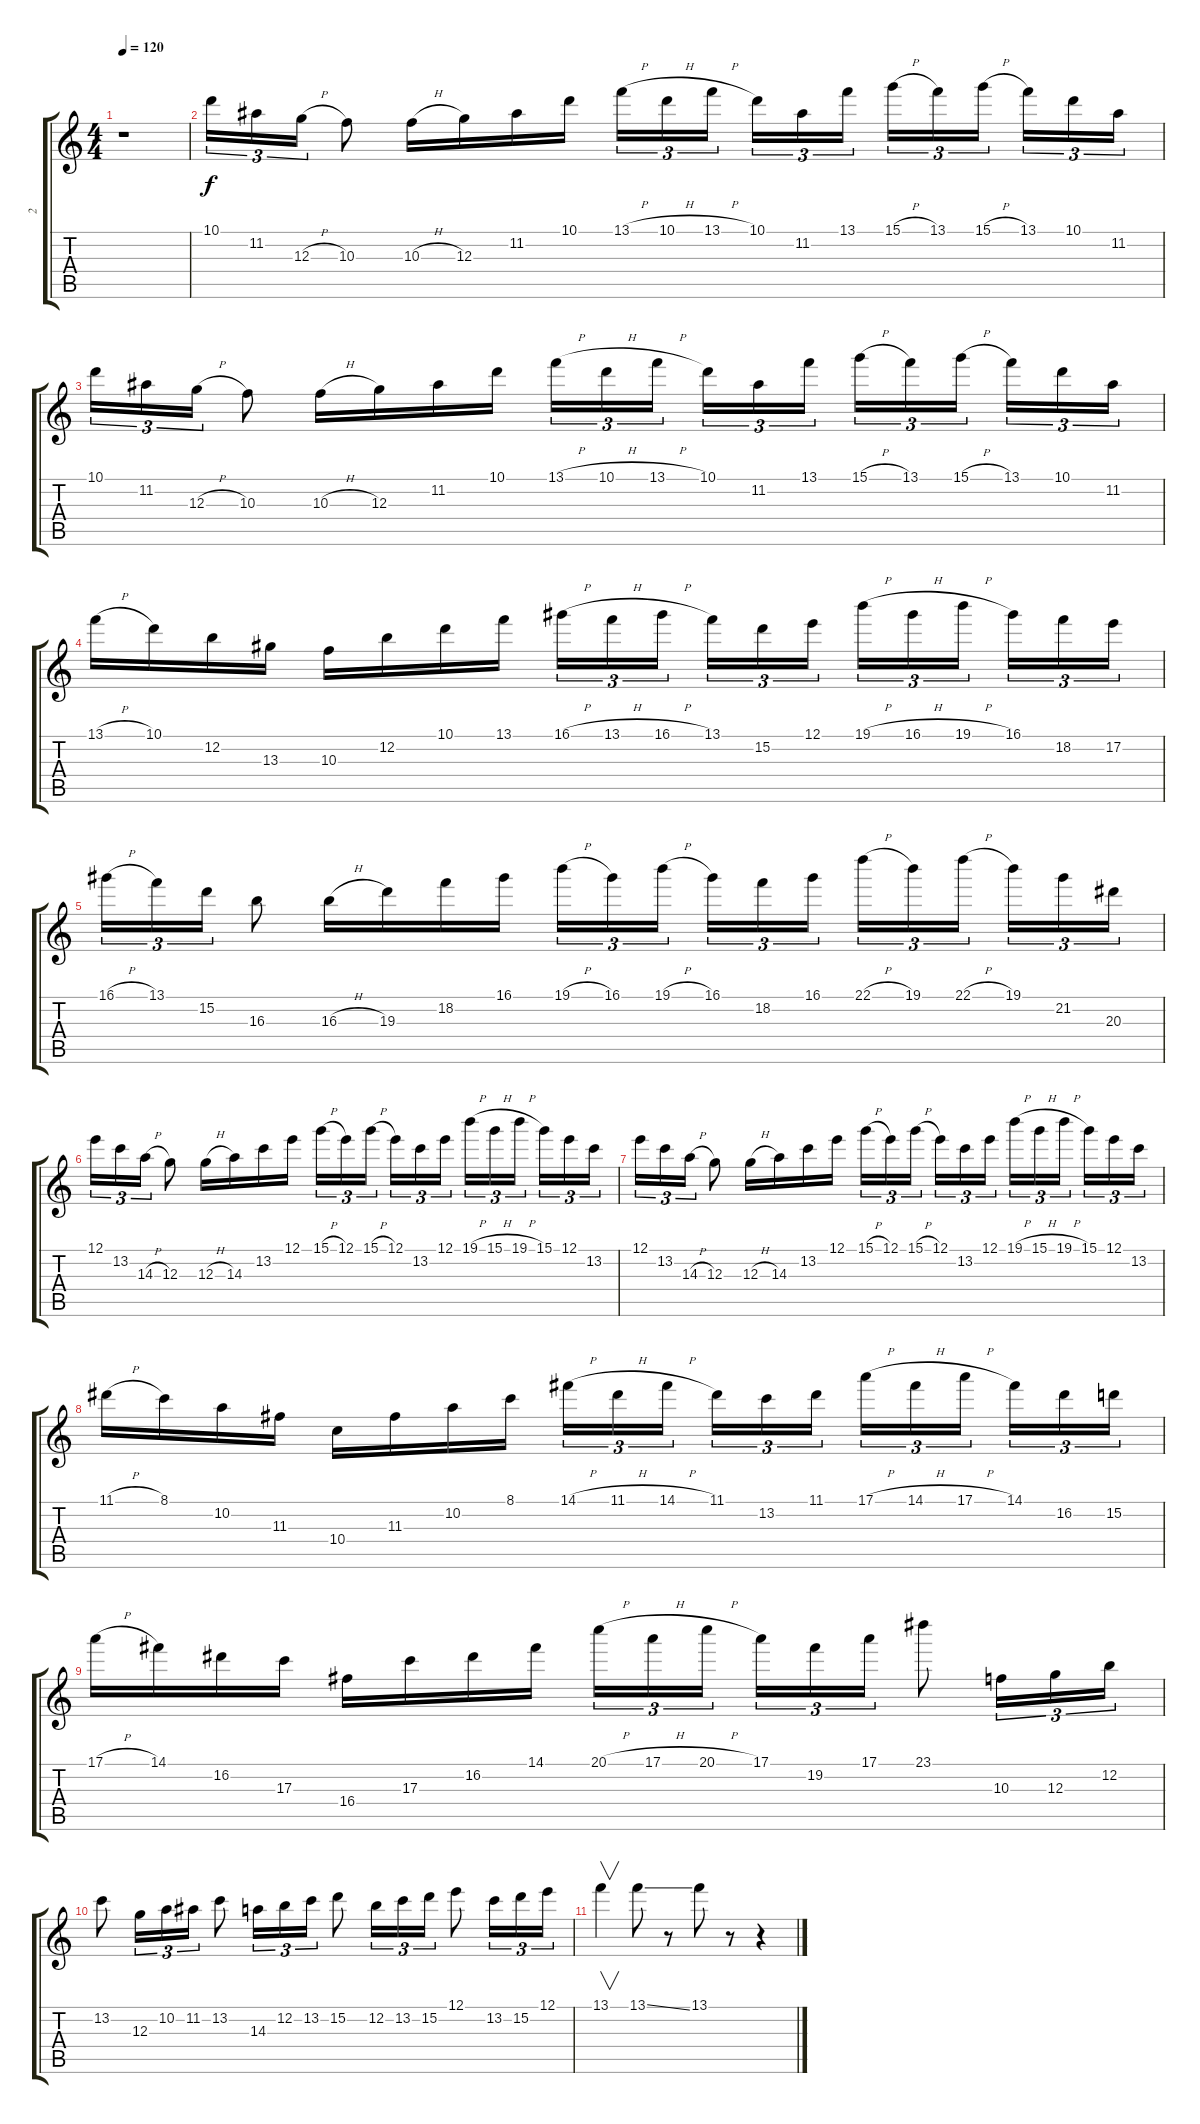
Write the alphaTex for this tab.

\track ("2" "2") {instrument distortionguitar}
\staff {score tabs}
\tuning (E4 B3 G3 D3 A2 E2) {hide}
\ts (4 4)
\tempo 120
\clef g2
\ks c
r.1{dy f} |
10.1.16{tu (3 2)} 11.2.16{tu (3 2)} 12.3{h}.16{tu (3 2)} 10.3.8 10.3{h}.16 12.3.16 11.2.16 10.1.16 13.1{h}.16{tu (3 2)} 10.1{h}.16{tu (3 2)} 13.1{h}.16{tu (3 2)} 10.1.16{tu (3 2)} 11.2.16{tu (3 2)} 13.1.16{tu (3 2)} 15.1{h}.16{tu (3 2)} 13.1.16{tu (3 2)} 15.1{h}.16{tu (3 2)} 13.1.16{tu (3 2)} 10.1.16{tu (3 2)} 11.2.16{tu (3 2)} |
10.1.16{tu (3 2)} 11.2.16{tu (3 2)} 12.3{h}.16{tu (3 2)} 10.3.8 10.3{h}.16 12.3.16 11.2.16 10.1.16 13.1{h}.16{tu (3 2)} 10.1{h}.16{tu (3 2)} 13.1{h}.16{tu (3 2)} 10.1.16{tu (3 2)} 11.2.16{tu (3 2)} 13.1.16{tu (3 2)} 15.1{h}.16{tu (3 2)} 13.1.16{tu (3 2)} 15.1{h}.16{tu (3 2)} 13.1.16{tu (3 2)} 10.1.16{tu (3 2)} 11.2.16{tu (3 2)} |
13.1{h}.16 10.1.16 12.2.16 13.3.16 10.3.16 12.2.16 10.1.16 13.1.16 16.1{h}.16{tu (3 2)} 13.1{h}.16{tu (3 2)} 16.1{h}.16{tu (3 2)} 13.1.16{tu (3 2)} 15.2.16{tu (3 2)} 12.1.16{tu (3 2)} 19.1{h}.16{tu (3 2)} 16.1{h}.16{tu (3 2)} 19.1{h}.16{tu (3 2)} 16.1.16{tu (3 2)} 18.2.16{tu (3 2)} 17.2.16{tu (3 2)} |
16.1{h}.16{tu (3 2)} 13.1.16{tu (3 2)} 15.2.16{tu (3 2)} 16.3.8 16.3{h}.16 19.3.16 18.2.16 16.1.16 19.1{h}.16{tu (3 2)} 16.1.16{tu (3 2)} 19.1{h}.16{tu (3 2)} 16.1.16{tu (3 2)} 18.2.16{tu (3 2)} 16.1.16{tu (3 2)} 22.1{h}.16{tu (3 2)} 19.1.16{tu (3 2)} 22.1{h}.16{tu (3 2)} 19.1.16{tu (3 2)} 21.2.16{tu (3 2)} 20.3.16{tu (3 2)} |
12.1.16{tu (3 2)} 13.2.16{tu (3 2)} 14.3{h}.16{tu (3 2)} 12.3.8 12.3{h}.16 14.3.16 13.2.16 12.1.16 15.1{h}.16{tu (3 2)} 12.1.16{tu (3 2)} 15.1{h}.16{tu (3 2)} 12.1.16{tu (3 2)} 13.2.16{tu (3 2)} 12.1.16{tu (3 2)} 19.1{h}.16{tu (3 2)} 15.1{h}.16{tu (3 2)} 19.1{h}.16{tu (3 2)} 15.1.16{tu (3 2)} 12.1.16{tu (3 2)} 13.2.16{tu (3 2)} |
12.1.16{tu (3 2)} 13.2.16{tu (3 2)} 14.3{h}.16{tu (3 2)} 12.3.8 12.3{h}.16 14.3.16 13.2.16 12.1.16 15.1{h}.16{tu (3 2)} 12.1.16{tu (3 2)} 15.1{h}.16{tu (3 2)} 12.1.16{tu (3 2)} 13.2.16{tu (3 2)} 12.1.16{tu (3 2)} 19.1{h}.16{tu (3 2)} 15.1{h}.16{tu (3 2)} 19.1{h}.16{tu (3 2)} 15.1.16{tu (3 2)} 12.1.16{tu (3 2)} 13.2.16{tu (3 2)} |
11.1{h}.16 8.1.16 10.2.16 11.3.16 10.4.16 11.3.16 10.2.16 8.1.16 14.1{h}.16{tu (3 2)} 11.1{h}.16{tu (3 2)} 14.1{h}.16{tu (3 2)} 11.1.16{tu (3 2)} 13.2.16{tu (3 2)} 11.1.16{tu (3 2)} 17.1{h}.16{tu (3 2)} 14.1{h}.16{tu (3 2)} 17.1{h}.16{tu (3 2)} 14.1.16{tu (3 2)} 16.2.16{tu (3 2)} 15.2.16{tu (3 2)} |
17.1{h}.16 14.1.16 16.2.16 17.3.16 16.4.16 17.3.16 16.2.16 14.1.16 20.1{h}.16{tu (3 2)} 17.1{h}.16{tu (3 2)} 20.1{h}.16{tu (3 2)} 17.1.16{tu (3 2)} 19.2.16{tu (3 2)} 17.1.16{tu (3 2)} 23.1.8 10.3.16{tu (3 2)} 12.3.16{tu (3 2)} 12.2.16{tu (3 2)} |
13.2.8 12.3.16{tu (3 2)} 10.2.16{tu (3 2)} 11.2.16{tu (3 2)} 13.2.8 14.3.16{tu (3 2)} 12.2.16{tu (3 2)} 13.2.16{tu (3 2)} 15.2.8 12.2.16{tu (3 2)} 13.2.16{tu (3 2)} 15.2.16{tu (3 2)} 12.1.8 13.2.16{tu (3 2)} 15.2.16{tu (3 2)} 12.1.16{tu (3 2)} |
13.1.4{v} 13.1{ss}.8 r.8 13.1.8 r.8 r.4
